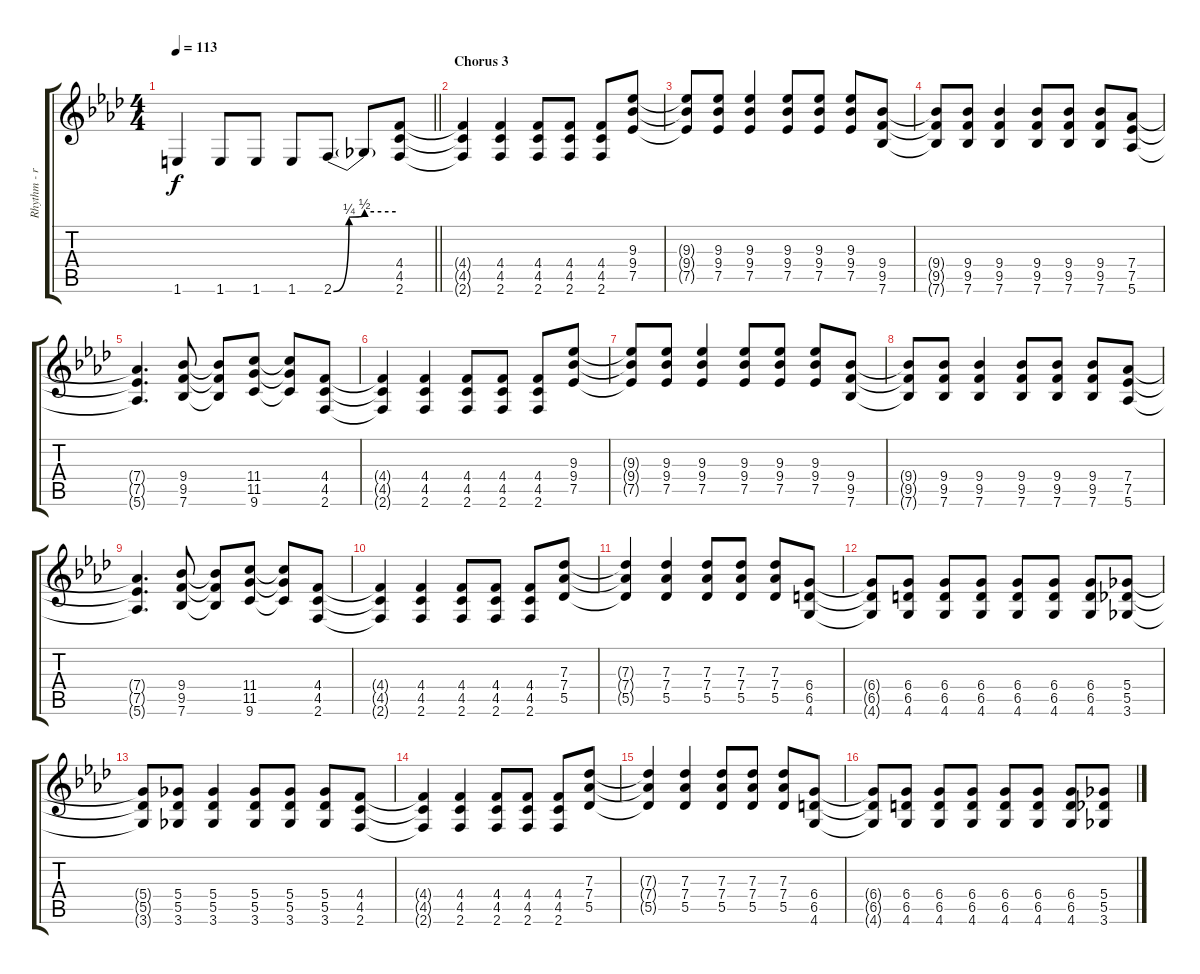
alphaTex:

\track ("Rhythm - right - Eb tuning" "Rhythm - r") {instrument distortionguitar}
\staff {score tabs}
\tuning (Eb4 Bb3 Gb3 Db3 Ab2 Eb2) {hide}
\ts (4 4)
\tempo 113
\clef g2
\barLineRight lightlight
\ks fminor
1.6{t}.4{dy f} 1.6.8 1.6.8 1.6.8 2.6{be (custom 0 0 15 1 30 2 60 2)}.8 2.6{t}.8 (4.4 4.5 2.6).8 |
\section ("" "Chorus 3")
(4.4{t} 4.5{t} 2.6{t}).4 (4.4 4.5 2.6).4 (4.4 4.5 2.6).8 (4.4 4.5 2.6).8 (4.4 4.5 2.6).8 (9.3 9.4 7.5).8 |
(9.3{t} 9.4{t} 7.5{t}).8 (9.3 9.4 7.5).8 (9.3 9.4 7.5).4 (9.3 9.4 7.5).8 (9.3 9.4 7.5).8 (9.3 9.4 7.5).8 (9.4 9.5 7.6).8 |
(9.4{t} 9.5{t} 7.6{t}).8 (9.4 9.5 7.6).8 (9.4 9.5 7.6).4 (9.4 9.5 7.6).8 (9.4 9.5 7.6).8 (9.4 9.5 7.6).8 (7.4 7.5 5.6).8 |
(7.4{t} 7.5{t} 5.6{t}).4{d} (9.4 9.5 7.6).8 (9.4{t} 9.5{t} 7.6{t}).8 (11.4 11.5 9.6).8 (11.4{t} 11.5{t} 9.6{t}).8 (4.4 4.5 2.6).8 |
(4.4{t} 4.5{t} 2.6{t}).4 (4.4 4.5 2.6).4 (4.4 4.5 2.6).8 (4.4 4.5 2.6).8 (4.4 4.5 2.6).8 (9.3 9.4 7.5).8 |
(9.3{t} 9.4{t} 7.5{t}).8 (9.3 9.4 7.5).8 (9.3 9.4 7.5).4 (9.3 9.4 7.5).8 (9.3 9.4 7.5).8 (9.3 9.4 7.5).8 (9.4 9.5 7.6).8 |
(9.4{t} 9.5{t} 7.6{t}).8 (9.4 9.5 7.6).8 (9.4 9.5 7.6).4 (9.4 9.5 7.6).8 (9.4 9.5 7.6).8 (9.4 9.5 7.6).8 (7.4 7.5 5.6).8 |
(7.4{t} 7.5{t} 5.6{t}).4{d} (9.4 9.5 7.6).8 (9.4{t} 9.5{t} 7.6{t}).8 (11.4 11.5 9.6).8 (11.4{t} 11.5{t} 9.6{t}).8 (4.4 4.5 2.6).8 |
(4.4{t} 4.5{t} 2.6{t}).4 (4.4 4.5 2.6).4 (4.4 4.5 2.6).8 (4.4 4.5 2.6).8 (4.4 4.5 2.6).8 (7.3 7.4 5.5).8 |
(7.3{t} 7.4{t} 5.5{t}).4 (7.3 7.4 5.5).4 (7.3 7.4 5.5).8 (7.3 7.4 5.5).8 (7.3 7.4 5.5).8 (6.4 6.5 4.6).8 |
(6.4{t} 6.5{t} 4.6{t}).8 (6.4 6.5 4.6).8 (6.4 6.5 4.6).8 (6.4 6.5 4.6).8 (6.4 6.5 4.6).8 (6.4 6.5 4.6).8 (6.4 6.5 4.6).8 (5.4 5.5 3.6).8 |
(5.4{t} 5.5{t} 3.6{t}).8 (5.4 5.5 3.6).8 (5.4 5.5 3.6).4 (5.4 5.5 3.6).8 (5.4 5.5 3.6).8 (5.4 5.5 3.6).8 (4.4 4.5 2.6).8 |
(4.4{t} 4.5{t} 2.6{t}).4 (4.4 4.5 2.6).4 (4.4 4.5 2.6).8 (4.4 4.5 2.6).8 (4.4 4.5 2.6).8 (7.3 7.4 5.5).8 |
(7.3{t} 7.4{t} 5.5{t}).4 (7.3 7.4 5.5).4 (7.3 7.4 5.5).8 (7.3 7.4 5.5).8 (7.3 7.4 5.5).8 (6.4 6.5 4.6).8 |
(6.4{t} 6.5{t} 4.6{t}).8 (6.4 6.5 4.6).8 (6.4 6.5 4.6).8 (6.4 6.5 4.6).8 (6.4 6.5 4.6).8 (6.4 6.5 4.6).8 (6.4 6.5 4.6).8 (5.4 5.5 3.6).8
